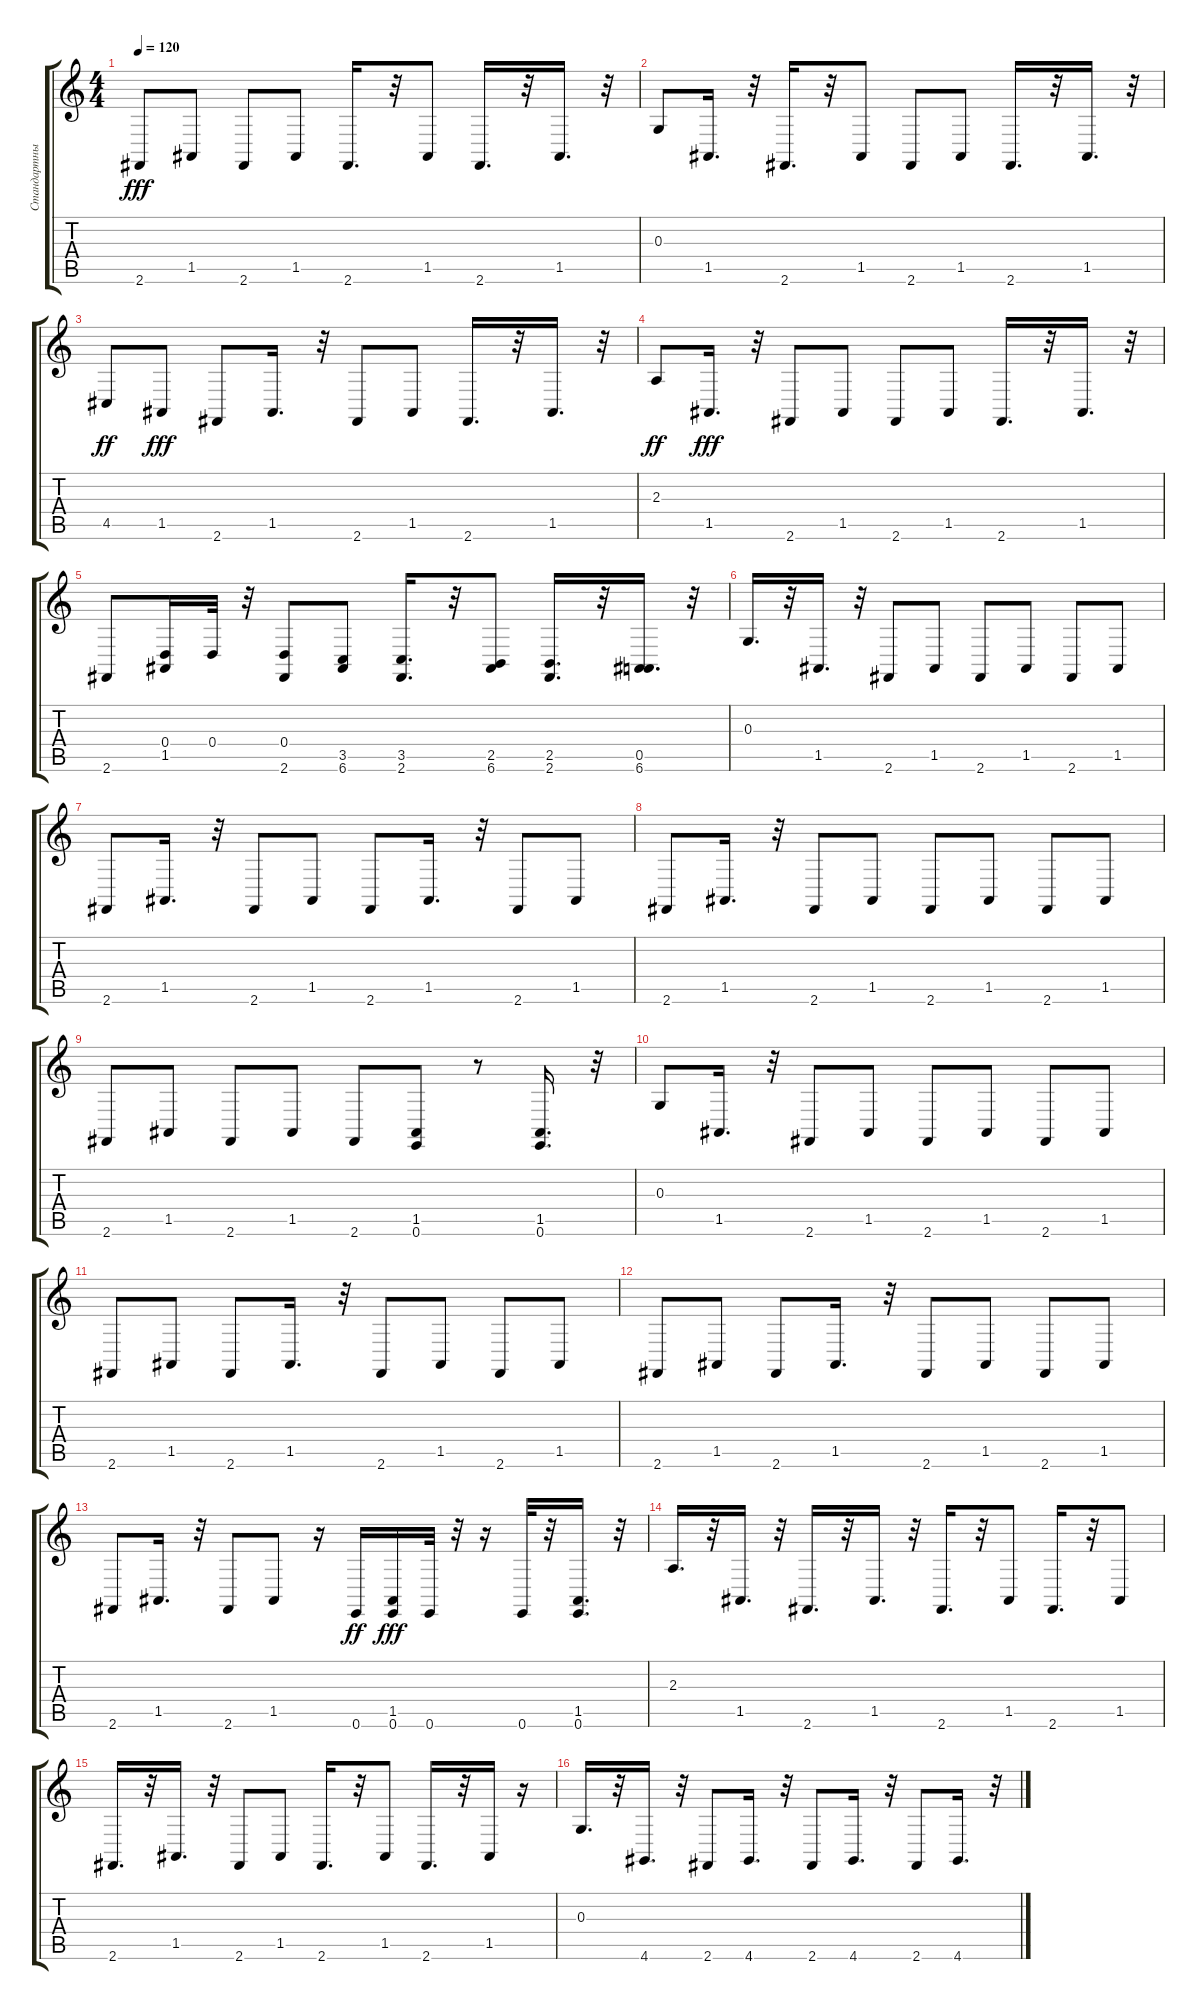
\track ("Стандартный Набор" "Стандартны") {instrument synthdrum}
\staff {score tabs}
\tuning (E4 B3 G3 D3 A2 E2) {hide}
\ts (4 4)
\tempo 120
\clef g2
\ks c
2.6.8{dy fff} 1.5.8 2.6.8 1.5.8 2.6.16{d} r.32 1.5.8 2.6.16{d} r.32 1.5.16{d} r.32 |
0.3.8 1.5.16{d} r.32 2.6.16{d} r.32 1.5.8 2.6.8 1.5.8 2.6.16{d} r.32 1.5.16{d} r.32 |
4.5.8{dy ff} 1.5.8{dy fff} 2.6.8 1.5.16{d} r.32 2.6.8 1.5.8 2.6.16{d} r.32 1.5.16{d} r.32 |
2.3.8{dy ff} 1.5.16{d dy fff} r.32 2.6.8 1.5.8 2.6.8 1.5.8 2.6.16{d} r.32 1.5.16{d} r.32 |
2.6.8 (0.4 1.5).16 0.4.32 r.32 (0.4 2.6).8 (3.5 6.6).8 (3.5 2.6).16{d} r.32 (2.5 6.6).8 (2.5 2.6).16{d} r.32 (0.5 6.6).16{d} r.32 |
0.3.16{d} r.32 1.5.16{d} r.32 2.6.8 1.5.8 2.6.8 1.5.8 2.6.8 1.5.8 |
2.6.8 1.5.16{d} r.32 2.6.8 1.5.8 2.6.8 1.5.16{d} r.32 2.6.8 1.5.8 |
2.6.8 1.5.16{d} r.32 2.6.8 1.5.8 2.6.8 1.5.8 2.6.8 1.5.8 |
2.6.8 1.5.8 2.6.8 1.5.8 2.6.8 (1.5 0.6).8 r.8 (1.5 0.6).16{d} r.32 |
0.3.8 1.5.16{d} r.32 2.6.8 1.5.8 2.6.8 1.5.8 2.6.8 1.5.8 |
2.6.8 1.5.8 2.6.8 1.5.16{d} r.32 2.6.8 1.5.8 2.6.8 1.5.8 |
2.6.8 1.5.8 2.6.8 1.5.16{d} r.32 2.6.8 1.5.8 2.6.8 1.5.8 |
2.6.8 1.5.16{d} r.32 2.6.8 1.5.8 r.16 0.6.16{dy ff} (1.5 0.6).16{dy fff} 0.6.32 r.32 r.16 0.6.32 r.32 (1.5 0.6).16{d} r.32 |
2.3.16{d} r.32 1.5.16{d} r.32 2.6.16{d} r.32 1.5.16{d} r.32 2.6.16{d} r.32 1.5.8 2.6.16{d} r.32 1.5.8 |
2.6.16{d} r.32 1.5.16{d} r.32 2.6.8 1.5.8 2.6.16{d} r.32 1.5.8 2.6.16{d} r.32 1.5.16 r.16 |
0.3.16{d} r.32 4.6.16{d} r.32 2.6.8 4.6.16{d} r.32 2.6.8 4.6.16{d} r.32 2.6.8 4.6.16{d} r.32
